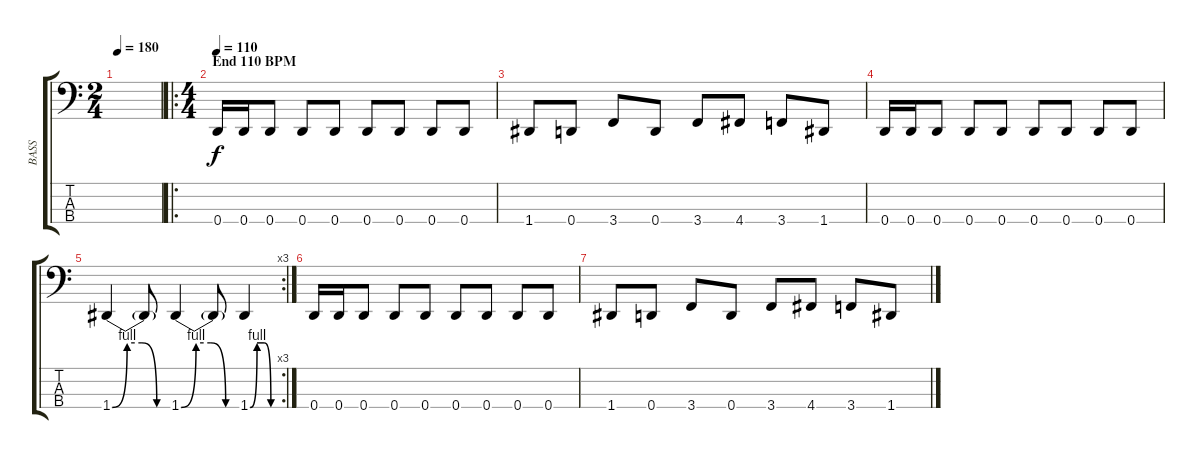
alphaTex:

\track ("BASS" "BASS") {instrument slapbass2}
\staff {score tabs}
\tuning (G2 D2 A1 D1) {hide}
\ts (2 4)
\tempo 180
\clef f4
\ks c
|
\ro
\ts (4 4)
\section ("" "End 110 BPM")
\tempo 110
0.4.16 0.4.16 0.4.8 0.4.8 0.4.8 0.4.8 0.4.8 0.4.8 0.4.8 |
1.4.8 0.4.8 3.4.8 0.4.8 3.4.8 4.4.8 3.4.8 1.4.8 |
0.4.16 0.4.16 0.4.8 0.4.8 0.4.8 0.4.8 0.4.8 0.4.8 0.4.8 |
\rc 3
1.4{be (custom 0 0 15 4 30 4 45 0 60 0)}.4 1.4{t}.8 1.4{be (custom 0 0 15 4 30 4 45 0 60 0)}.4 1.4{t}.8 1.4{be (custom 0 0 15 4 30 4 45 0 60 0)}.4 |
0.4.16 0.4.16 0.4.8 0.4.8 0.4.8 0.4.8 0.4.8 0.4.8 0.4.8 |
1.4.8 0.4.8 3.4.8 0.4.8 3.4.8 4.4.8 3.4.8 1.4.8
